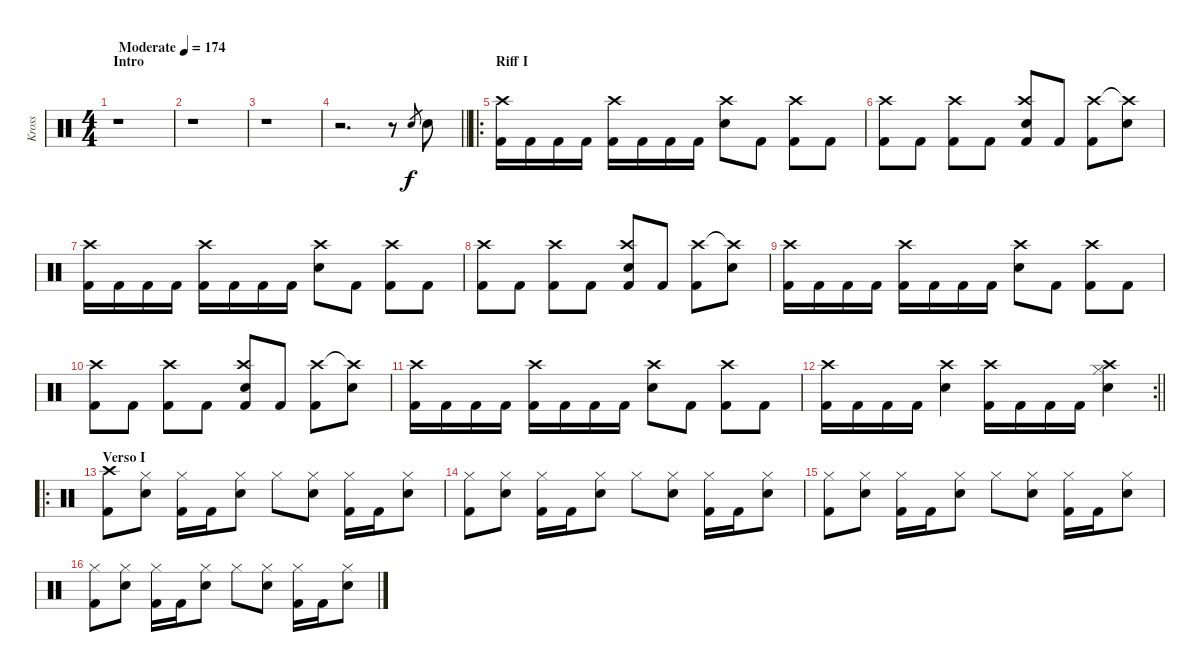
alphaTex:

\track ("Kross" "Kross") {instrument percussion}
\staff
\articulation defaults
\ts (4 4)
\section ("" "Intro")
\tempo (174 "Moderate")
\clef neutral
\ks c
r.1{dy f} |
r.1 |
r.1 |
\barLineRight lightlight
r.2{d} r.8 "Electric Snare (hit)".8{gr} "Electric Snare (hit)".8 |
\ro
\section ("" "Riff I")
("Crash high (hit)" "Kick (hit) 2").16 "Kick (hit) 2".16 "Kick (hit) 2".16 "Kick (hit) 2".16 ("Crash high (hit)" "Kick (hit) 2").16 "Kick (hit) 2".16 "Kick (hit) 2".16 "Kick (hit) 2".16 ("Crash high (hit)" "Electric Snare (hit)").8 "Kick (hit) 2".8 ("Crash high (hit)" "Kick (hit) 2").8 "Kick (hit) 2".8 |
("Crash high (hit)" "Kick (hit) 2").8 "Kick (hit) 2".8 ("Crash high (hit)" "Kick (hit) 2").8 "Kick (hit) 2".8 ("Crash high (hit)" "Electric Snare (hit)" "Kick (hit) 2").8 "Kick (hit) 2".8 ("Crash high (hit)" "Kick (hit) 2").8 ("Crash high (hit)"{t} "Electric Snare (hit)").8 |
("Crash high (hit)" "Kick (hit) 2").16 "Kick (hit) 2".16 "Kick (hit) 2".16 "Kick (hit) 2".16 ("Crash high (hit)" "Kick (hit) 2").16 "Kick (hit) 2".16 "Kick (hit) 2".16 "Kick (hit) 2".16 ("Crash high (hit)" "Electric Snare (hit)").8 "Kick (hit) 2".8 ("Crash high (hit)" "Kick (hit) 2").8 "Kick (hit) 2".8 |
("Crash high (hit)" "Kick (hit) 2").8 "Kick (hit) 2".8 ("Crash high (hit)" "Kick (hit) 2").8 "Kick (hit) 2".8 ("Crash high (hit)" "Electric Snare (hit)" "Kick (hit) 2").8 "Kick (hit) 2".8 ("Crash high (hit)" "Kick (hit) 2").8 ("Crash high (hit)"{t} "Electric Snare (hit)").8 |
("Crash high (hit)" "Kick (hit) 2").16 "Kick (hit) 2".16 "Kick (hit) 2".16 "Kick (hit) 2".16 ("Crash high (hit)" "Kick (hit) 2").16 "Kick (hit) 2".16 "Kick (hit) 2".16 "Kick (hit) 2".16 ("Crash high (hit)" "Electric Snare (hit)").8 "Kick (hit) 2".8 ("Crash high (hit)" "Kick (hit) 2").8 "Kick (hit) 2".8 |
("Crash high (hit)" "Kick (hit) 2").8 "Kick (hit) 2".8 ("Crash high (hit)" "Kick (hit) 2").8 "Kick (hit) 2".8 ("Crash high (hit)" "Electric Snare (hit)" "Kick (hit) 2").8 "Kick (hit) 2".8 ("Crash high (hit)" "Kick (hit) 2").8 ("Crash high (hit)"{t} "Electric Snare (hit)").8 |
("Crash high (hit)" "Kick (hit) 2").16 "Kick (hit) 2".16 "Kick (hit) 2".16 "Kick (hit) 2".16 ("Crash high (hit)" "Kick (hit) 2").16 "Kick (hit) 2".16 "Kick (hit) 2".16 "Kick (hit) 2".16 ("Crash high (hit)" "Electric Snare (hit)").8 "Kick (hit) 2".8 ("Crash high (hit)" "Kick (hit) 2").8 "Kick (hit) 2".8 |
\rc 2
\barLineRight lightlight
("Crash high (hit)" "Kick (hit) 2").16 "Kick (hit) 2".16 "Kick (hit) 2".16 "Kick (hit) 2".16 ("Crash high (hit)" "Electric Snare (hit)").4 ("Crash high (hit)" "Kick (hit) 2").16 "Kick (hit) 2".16 "Kick (hit) 2".16 "Kick (hit) 2".16 ("Crash high (hit)" "Electric Snare (hit)" "Hi-Hat (closed)").4 |
\ro
\section ("" "Verso I")
("Crash high (hit)" "Kick (hit) 2").8 ("Hi-Hat (closed)" "Electric Snare (hit)").8 ("Hi-Hat (closed)" "Kick (hit) 2").16 "Kick (hit) 2".16 ("Hi-Hat (closed)" "Electric Snare (hit)").8 "Hi-Hat (closed)".8 ("Hi-Hat (closed)" "Electric Snare (hit)").8 ("Hi-Hat (closed)" "Kick (hit) 2").16 "Kick (hit) 2".16 ("Hi-Hat (closed)" "Electric Snare (hit)").8 |
("Hi-Hat (closed)" "Kick (hit) 2").8 ("Hi-Hat (closed)" "Electric Snare (hit)").8 ("Hi-Hat (closed)" "Kick (hit) 2").16 "Kick (hit) 2".16 ("Hi-Hat (closed)" "Electric Snare (hit)").8 "Hi-Hat (closed)".8 ("Hi-Hat (closed)" "Electric Snare (hit)").8 ("Hi-Hat (closed)" "Kick (hit) 2").16 "Kick (hit) 2".16 ("Hi-Hat (closed)" "Electric Snare (hit)").8 |
("Hi-Hat (closed)" "Kick (hit) 2").8 ("Hi-Hat (closed)" "Electric Snare (hit)").8 ("Hi-Hat (closed)" "Kick (hit) 2").16 "Kick (hit) 2".16 ("Hi-Hat (closed)" "Electric Snare (hit)").8 "Hi-Hat (closed)".8 ("Hi-Hat (closed)" "Electric Snare (hit)").8 ("Hi-Hat (closed)" "Kick (hit) 2").16 "Kick (hit) 2".16 ("Hi-Hat (closed)" "Electric Snare (hit)").8 |
("Hi-Hat (closed)" "Kick (hit) 2").8 ("Hi-Hat (closed)" "Electric Snare (hit)").8 ("Hi-Hat (closed)" "Kick (hit) 2").16 "Kick (hit) 2".16 ("Hi-Hat (closed)" "Electric Snare (hit)").8 "Hi-Hat (closed)".8 ("Hi-Hat (closed)" "Electric Snare (hit)").8 ("Hi-Hat (closed)" "Kick (hit) 2").16 "Kick (hit) 2".16 ("Hi-Hat (closed)" "Electric Snare (hit)").8
